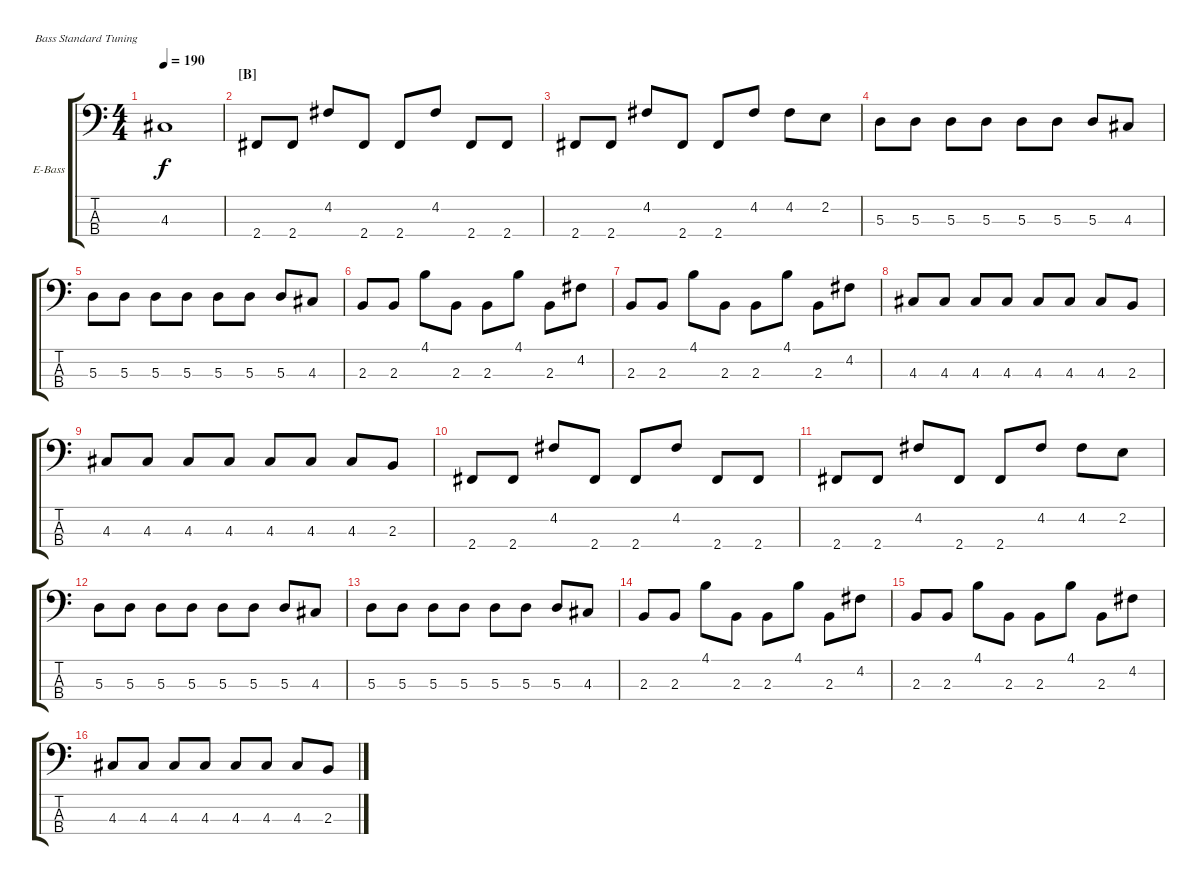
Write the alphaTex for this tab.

\bracketExtendMode groupsimilarinstruments
\firstSystemTrackNameOrientation horizontal
\otherSystemsTrackNameOrientation horizontal
\track ("Bass" "E-Bass") {instrument electricbassfinger}
\staff {score tabs}
\tuning (G2 D2 A1 E1)
\ts (4 4)
\tempo 190
\clef f4
\ks c
4.3{t}.1{dy f} |
\section ("B" "")
2.4.8 2.4.8 4.2.8 2.4.8 2.4.8 4.2.8 2.4.8 2.4.8 |
2.4.8 2.4.8 4.2.8 2.4.8 2.4.8 4.2.8 4.2.8 2.2.8 |
5.3.8 5.3.8 5.3.8 5.3.8 5.3.8 5.3.8 5.3.8 4.3.8 |
5.3.8 5.3.8 5.3.8 5.3.8 5.3.8 5.3.8 5.3.8 4.3.8 |
2.3.8 2.3.8 4.1.8 2.3.8 2.3.8 4.1.8 2.3.8 4.2.8 |
2.3.8 2.3.8 4.1.8 2.3.8 2.3.8 4.1.8 2.3.8 4.2.8 |
4.3.8 4.3.8 4.3.8 4.3.8 4.3.8 4.3.8 4.3.8 2.3.8 |
4.3.8 4.3.8 4.3.8 4.3.8 4.3.8 4.3.8 4.3.8 2.3.8 |
2.4.8 2.4.8 4.2.8 2.4.8 2.4.8 4.2.8 2.4.8 2.4.8 |
2.4.8 2.4.8 4.2.8 2.4.8 2.4.8 4.2.8 4.2.8 2.2.8 |
5.3.8 5.3.8 5.3.8 5.3.8 5.3.8 5.3.8 5.3.8 4.3.8 |
5.3.8 5.3.8 5.3.8 5.3.8 5.3.8 5.3.8 5.3.8 4.3.8 |
2.3.8 2.3.8 4.1.8 2.3.8 2.3.8 4.1.8 2.3.8 4.2.8 |
2.3.8 2.3.8 4.1.8 2.3.8 2.3.8 4.1.8 2.3.8 4.2.8 |
4.3.8 4.3.8 4.3.8 4.3.8 4.3.8 4.3.8 4.3.8 2.3.8
